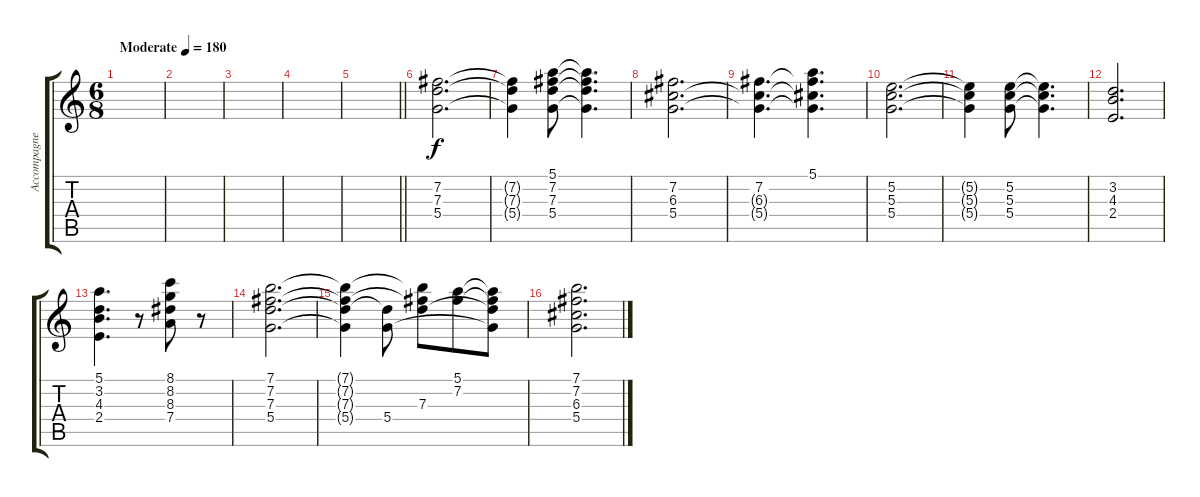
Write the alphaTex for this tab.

\track ("Accompagnement" "Accompagne") {instrument acousticguitarsteel}
\staff {score tabs}
\tuning (E4 B3 G3 D3 A2 E2) {hide}
\ts (6 8)
\tempo (180 "Moderate")
\clef g2
\ks c
|
|
|
|
\barLineRight lightlight
|
(7.2 7.3 5.4).2{d} |
(7.2{t} 7.3{t} 5.4{t}).4 (5.1 7.2 7.3 5.4).8 (5.1{t} 7.2{t} 7.3{t} 5.4{t}).4{d} |
(7.2 6.3 5.4).2{d} |
(7.2 6.3{t} 5.4{t}).4{d} (5.1 7.2{t} 6.3{t} 5.4{t}).4{d} |
(5.2 5.3 5.4).2{d} |
(5.2{t} 5.3{t} 5.4{t}).4 (5.2 5.3 5.4).8 (5.2{t} 5.3{t} 5.4{t}).4{d} |
(3.2 4.3 2.4).2{d} |
(5.1 3.2 4.3 2.4).4{d} r.8 (8.1 8.2 8.3 7.4).8 r.8 |
(7.1 7.2 7.3 5.4).2{d} |
(7.1{t} 7.2{t} 7.3{t} 5.4{t}).4 (7.3{t} 5.4).8 (7.1{t} 7.2{t} 7.3).8 (5.1 7.2).8 (5.1{t} 7.2{t} 7.3{t} 5.4{t}).8 |
(7.1 7.2 6.3 5.4).2{d}
